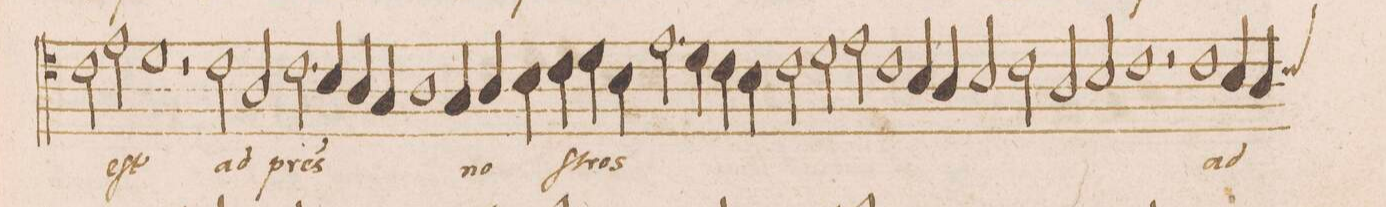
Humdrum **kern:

**kern	**text
*I"TENOR	*
*clefC4	*
*k[]	*
*met(C|)	*
*M2/1	*
2c\	eſt
2e\	.
1d	.
=156	=156
2r	.
2c\	ad
2A/	.
2.c\	p(at)-
=157	=157
4B/	-res
4A/	.
4G/	.
1A	.
=158	=158
4G/	.
4A/	no-
4B\	.
4c\	.
4d\	-ſtros
4B\	.
2.e\	.
=159	=159
4d\	.
4c\	.
4B\	.
2c\	.
2d\	.
=160	=160
2e\	.
1c	.
4B/	.
4A/	.
=161	=161
2B/	.
2c\	.
2A/	.
2B/	.
=162	=162
1c	.
2r	.
1c	ad
=163	=163
4B/	.
*custos:B	*
4A/	.
*-	*-
